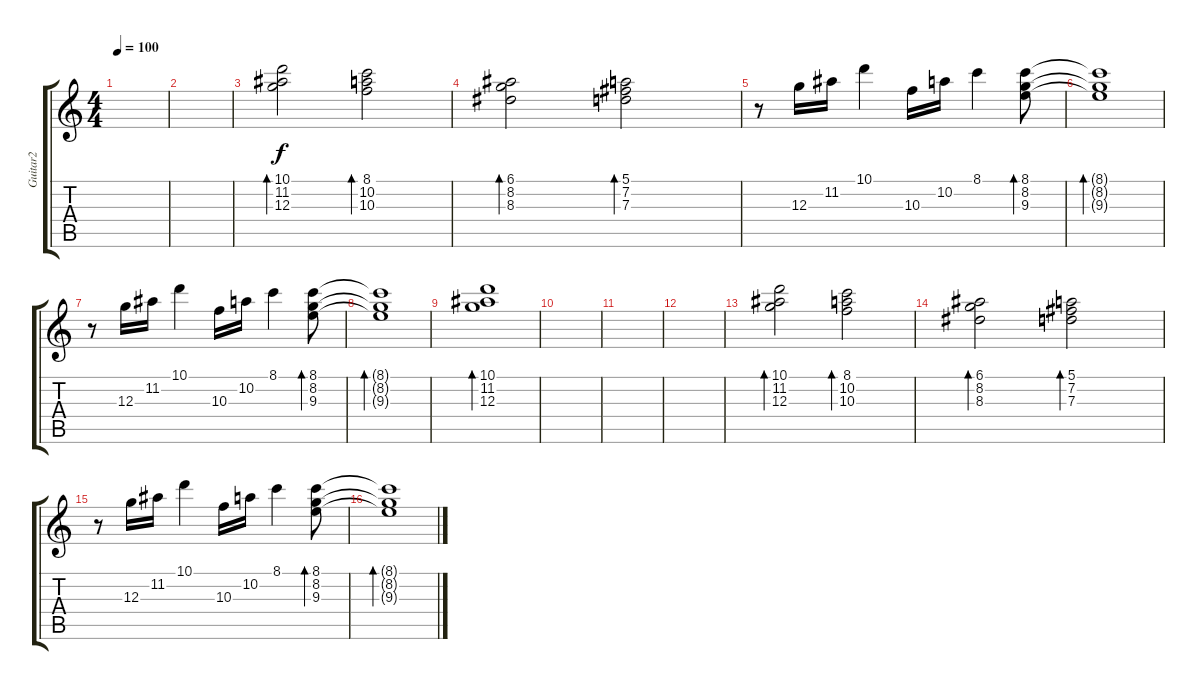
\track ("Guitar2" "Guitar2") {instrument acousticguitarsteel}
\staff {score tabs}
\tuning (E4 B3 G3 D3 A2 E2) {hide}
\ts (4 4)
\tempo 100
\clef g2
\ks c
|
|
(10.1 11.2 12.3).2{bd 120 instrument acousticguitarsteel} (8.1 10.2 10.3).2{bd 120} |
(6.1 8.2 8.3).2{bd 120} (5.1 7.2 7.3).2{bd 120} |
r.8 12.3.16 11.2.16 10.1.4 10.3.16 10.2.16 8.1.4 (8.1 8.2 9.3).8{bd 120} |
(8.1{t} 8.2{t} 9.3{t}).1{bd 120} |
r.8 12.3.16 11.2.16 10.1.4 10.3.16 10.2.16 8.1.4 (8.1 8.2 9.3).8{bd 120} |
(8.1{t} 8.2{t} 9.3{t}).1{bd 120} |
(10.1 11.2 12.3).1{bd 120} |
|
|
|
(10.1 11.2 12.3).2{bd 120} (8.1 10.2 10.3).2{bd 120} |
(6.1 8.2 8.3).2{bd 120} (5.1 7.2 7.3).2{bd 120} |
r.8 12.3.16 11.2.16 10.1.4 10.3.16 10.2.16 8.1.4 (8.1 8.2 9.3).8{bd 120} |
(8.1{t} 8.2{t} 9.3{t}).1{bd 120}
